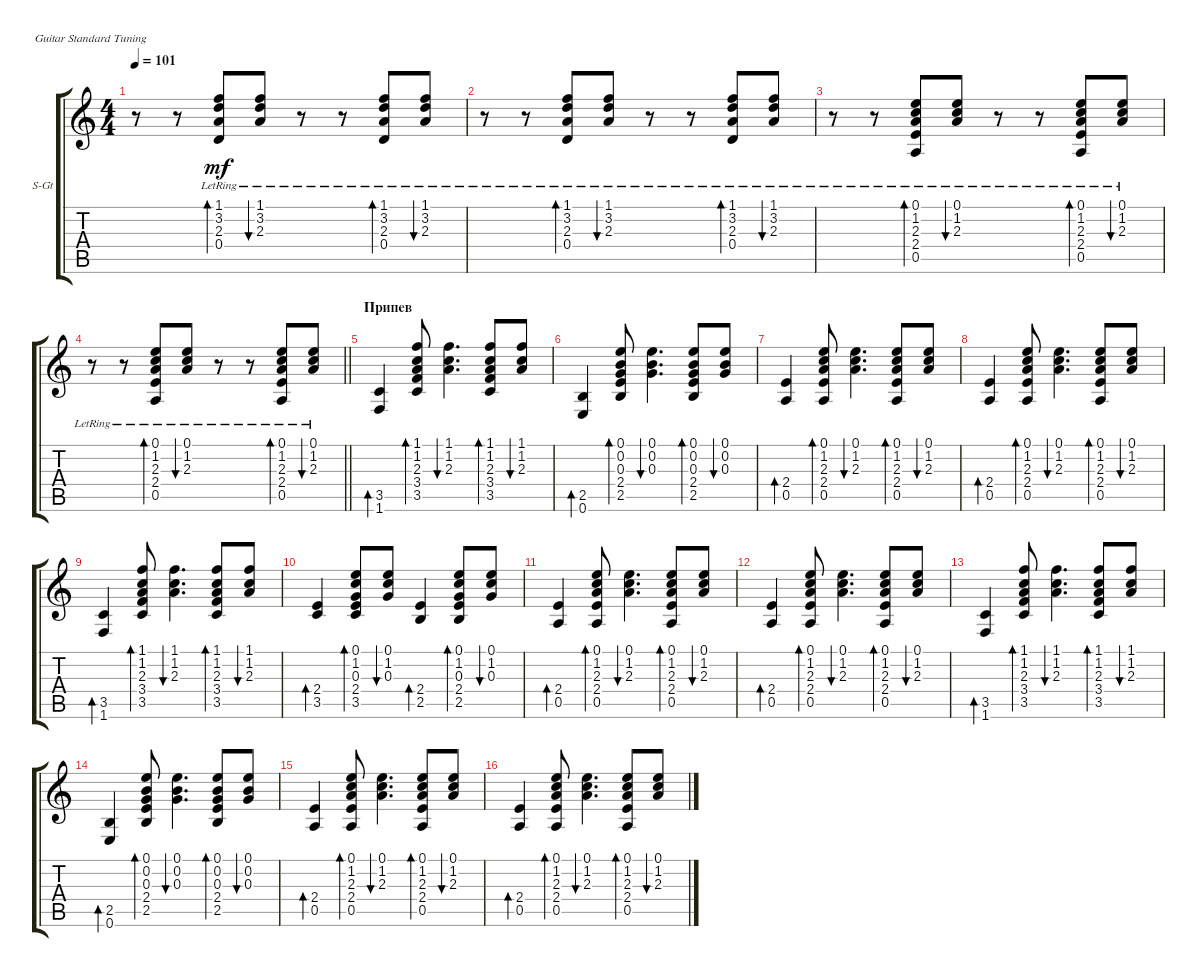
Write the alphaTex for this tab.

\bracketExtendMode groupsimilarinstruments
\firstSystemTrackNameOrientation horizontal
\otherSystemsTrackNameOrientation horizontal
\track ("акустика" "S-Gt") {instrument acousticguitarsteel}
\staff {score tabs}
\tuning (E4 B3 G3 D3 A2 E2)
\ts (4 4)
\tempo 101
\clef g2
\ks c
r.8{dy mf} r.8 (1.1{lr} 3.2{lr} 2.3{lr} 0.4{lr}).8{bd 60} (1.1{lr} 3.2{lr} 2.3{lr}).8{bu 60} r.8 r.8 (1.1{lr} 3.2{lr} 2.3{lr} 0.4{lr}).8{bd 60} (1.1{lr} 3.2{lr} 2.3{lr}).8{bu 60} |
r.8 r.8 (1.1{lr} 3.2{lr} 2.3{lr} 0.4{lr}).8{bd 60} (1.1{lr} 3.2{lr} 2.3{lr}).8{bu 60} r.8 r.8 (1.1{lr} 3.2{lr} 2.3{lr} 0.4{lr}).8{bd 60} (1.1{lr} 3.2{lr} 2.3{lr}).8{bu 60} |
r.8 r.8 (0.1{lr} 1.2{lr} 2.3{lr} 2.4{lr} 0.5{lr}).8{bd 60} (0.1{lr} 1.2{lr} 2.3{lr}).8{bu 60} r.8 r.8 (0.1{lr} 1.2{lr} 2.3{lr} 2.4{lr} 0.5{lr}).8{bd 60} (0.1{lr} 1.2{lr} 2.3{lr}).8{bu 60} |
\barLineRight lightlight
r.8 r.8 (0.1{lr} 1.2{lr} 2.3{lr} 2.4{lr} 0.5{lr}).8{bd 60} (0.1{lr} 1.2{lr} 2.3{lr}).8{bu 60} r.8 r.8 (0.1{lr} 1.2{lr} 2.3{lr} 2.4{lr} 0.5{lr}).8{bd 60} (0.1{lr} 1.2{lr} 2.3{lr}).8{bu 60} |
\section ("" "Припев")
(1.6 3.5).4{bd 30} (1.1 1.2 2.3 3.4 3.5).8{bd 60} (1.1 1.2 2.3).4{d bu 60} (1.1 1.2 2.3 3.4 3.5).8{bd 60} (1.1 1.2 2.3).8{bu 60} |
(0.6 2.5).4{bd 30} (0.1 0.2 0.3 2.4 2.5).8{bd 60} (0.1 0.2 0.3).4{d bu 60} (0.1 0.2 0.3 2.4 2.5).8{bd 60} (0.1 0.2 0.3).8{bu 60} |
(0.5 2.4).4{bd 30} (0.1 1.2 2.3 2.4 0.5).8{bd 60} (0.1 1.2 2.3).4{d bu 60} (0.1 1.2 2.3 2.4 0.5).8{bd 60} (0.1 1.2 2.3).8{bu 60} |
(0.5 2.4).4{bd 30} (0.1 1.2 2.3 2.4 0.5).8{bd 60} (0.1 1.2 2.3).4{d bu 60} (0.1 1.2 2.3 2.4 0.5).8{bd 60} (0.1 1.2 2.3).8{bu 60} |
(1.6 3.5).4{bd 30} (1.1 1.2 2.3 3.4 3.5).8{bd 60} (1.1 1.2 2.3).4{d bu 60} (1.1 1.2 2.3 3.4 3.5).8{bd 60} (1.1 1.2 2.3).8{bu 60} |
(3.5 2.4).4{bd 30} (0.1 1.2 0.3 2.4 3.5).8{bd 60} (0.1 1.2 0.3).8{bu 60} (2.5 2.4).4{bd 30} (0.1 1.2 0.3 2.4 2.5).8{bd 60} (0.1 1.2 0.3).8{bu 60} |
(0.5 2.4).4{bd 30} (0.1 1.2 2.3 2.4 0.5).8{bd 60} (0.1 1.2 2.3).4{d bu 60} (0.1 1.2 2.3 2.4 0.5).8{bd 60} (0.1 1.2 2.3).8{bu 60} |
(0.5 2.4).4{bd 30} (0.1 1.2 2.3 2.4 0.5).8{bd 60} (0.1 1.2 2.3).4{d bu 60} (0.1 1.2 2.3 2.4 0.5).8{bd 60} (0.1 1.2 2.3).8{bu 60} |
(1.6 3.5).4{bd 30} (1.1 1.2 2.3 3.4 3.5).8{bd 60} (1.1 1.2 2.3).4{d bu 60} (1.1 1.2 2.3 3.4 3.5).8{bd 60} (1.1 1.2 2.3).8{bu 60} |
(0.6 2.5).4{bd 30} (0.1 0.2 0.3 2.4 2.5).8{bd 60} (0.1 0.2 0.3).4{d bu 60} (0.1 0.2 0.3 2.4 2.5).8{bd 60} (0.1 0.2 0.3).8{bu 60} |
(0.5 2.4).4{bd 30} (0.1 1.2 2.3 2.4 0.5).8{bd 60} (0.1 1.2 2.3).4{d bu 60} (0.1 1.2 2.3 2.4 0.5).8{bd 60} (0.1 1.2 2.3).8{bu 60} |
(0.5 2.4).4{bd 30} (0.1 1.2 2.3 2.4 0.5).8{bd 60} (0.1 1.2 2.3).4{d bu 60} (0.1 1.2 2.3 2.4 0.5).8{bd 60} (0.1 1.2 2.3).8{bu 60}
